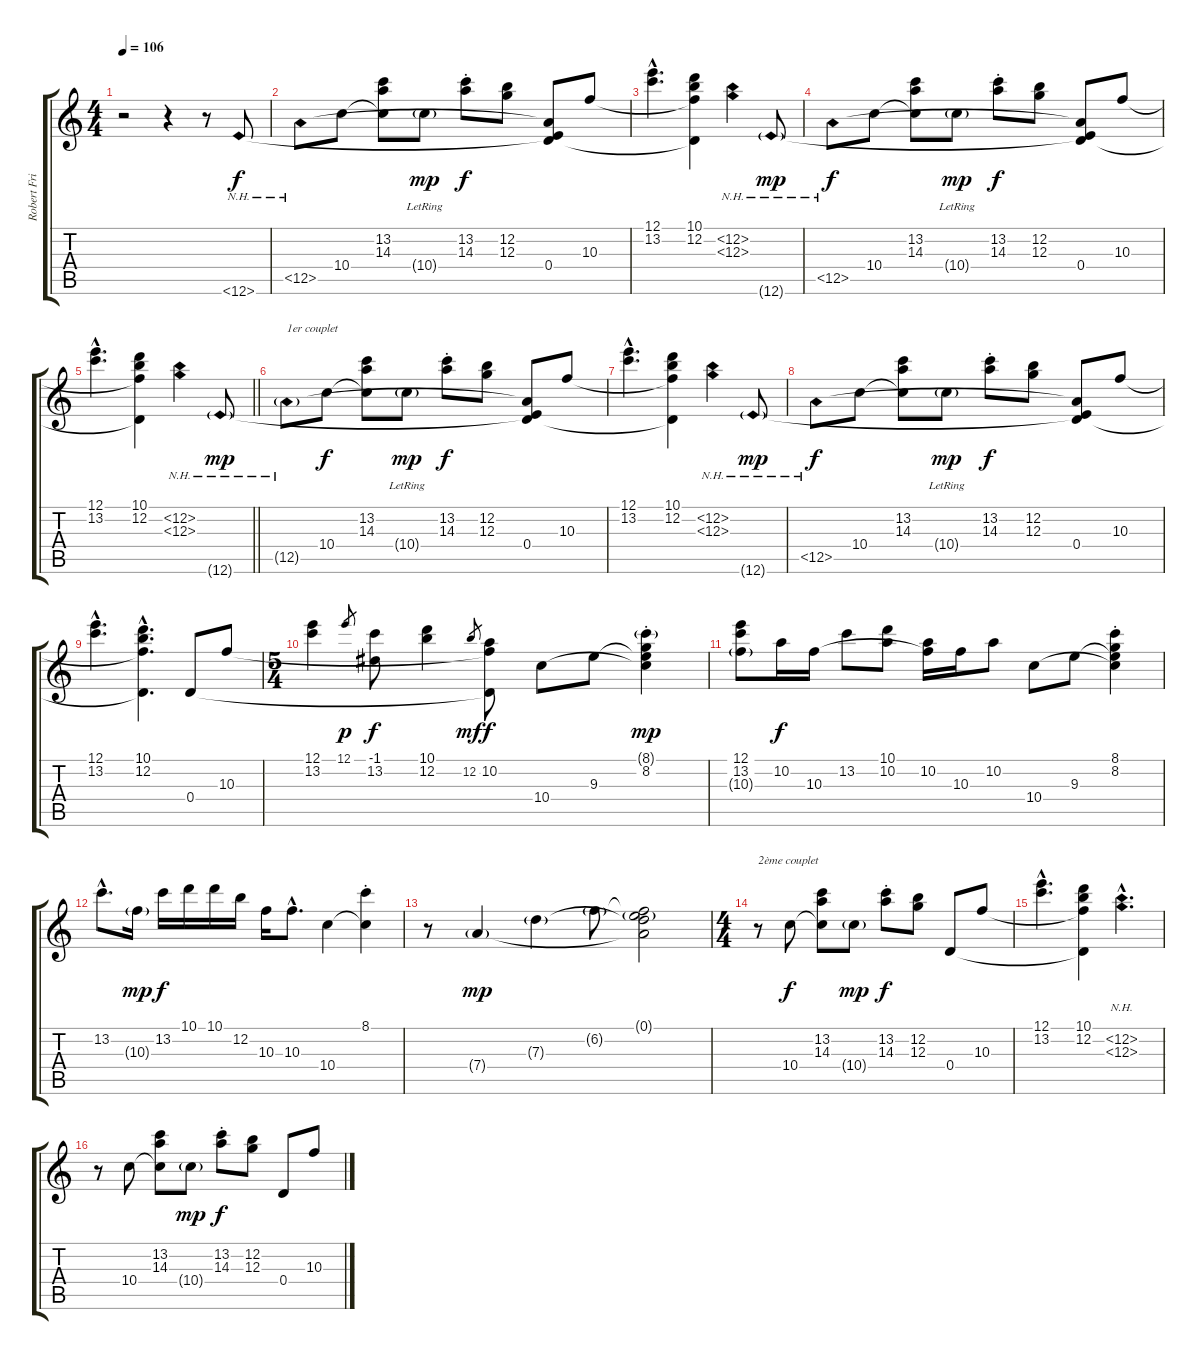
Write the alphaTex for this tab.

\track ("Robert Fripp - Guitare" "Robert Fri") {instrument electricguitarjazz}
\staff {score tabs}
\tuning (E4 B3 G3 D3 A2 E2) {hide}
\ts (4 4)
\tempo 106
\clef g2
\ks c
r.2{dy f instrument electricguitarjazz} r.4 r.8 12.6{nh}.8 |
12.5{nh}.8 10.4.8 (13.2 14.3 10.4{t}).8 10.4{g lr}.8{dy mp} (13.2{st} 14.3{st}).8{dy f} (12.2 12.3).8 (0.4 12.5{t} 12.6{t}).8 10.3.8 |
(12.1{hac} 13.2{hac}).4{d} (10.1 12.2 10.3{t} 0.4{t}).4 (12.2{nh} 12.3{nh}).4 12.6{nh g}.8{dy mp} |
12.5{nh}.8{dy f} 10.4.8 (13.2 14.3 10.4{t}).8 10.4{g lr}.8{dy mp} (13.2{st} 14.3{st}).8{dy f} (12.2 12.3).8 (0.4 12.5{t} 12.6{t}).8 10.3.8 |
\barLineRight lightlight
(12.1{hac} 13.2{hac}).4{d} (10.1 12.2 10.3{t} 0.4{t}).4 (12.2{nh} 12.3{nh}).4 12.6{nh g}.8{dy mp} |
12.5{nh g}.8{txt "1er couplet"} 10.4.8{dy f} (13.2 14.3 10.4{t}).8 10.4{g lr}.8{dy mp} (13.2{st} 14.3{st}).8{dy f} (12.2 12.3).8 (0.4 12.5{t} 12.6{t}).8 10.3.8 |
(12.1{hac} 13.2{hac}).4{d} (10.1 12.2 10.3{t} 0.4{t}).4 (12.2{nh} 12.3{nh}).4 12.6{nh g}.8{dy mp} |
12.5{nh}.8{dy f} 10.4.8 (13.2 14.3 10.4{t}).8 10.4{g lr}.8{dy mp} (13.2{st} 14.3{st}).8{dy f} (12.2 12.3).8 (0.4 12.5{t} 12.6{t}).8 10.3.8 |
(12.1{hac} 13.2{hac}).4{d} (10.1{hac} 12.2{hac} 10.3{hac t} 0.4{hac t}).4{d} 0.4.8 10.3.8 |
\ts (5 4)
(12.1 13.2).4 12.1.8{gr dy p} (-1.1 13.2).8{dy f} (10.1 12.2).4 12.2.8{gr dy mf} (10.2 10.3{t} 0.4{t}).8{dy f} 10.4.8 9.3.8 (8.1{g st} 8.2{st} 9.3{t} 10.4{t}).4{dy mp} |
(12.1 13.2 10.3{g}).8 10.2.16{dy f} 10.3.16 13.2.8 (10.1 10.2).8 (10.2 10.3{t}).16 10.3.16 10.2.8 10.4.8 9.3.8 (8.1{st} 8.2{st} 9.3{t} 10.4{t}).4 |
13.2{hac}.8{d} 10.3{g}.16{dy mp} 13.2.16{dy f} 10.1.16 10.1.16 12.2.16 10.3.16 10.3{hac}.8{d} 10.4.4 (8.1{st} 10.4{t}).4 |
r.8 7.4{g}.4{dy mp} 7.3{g}.4 6.2{g}.8 (0.1{g} 6.2{t} 7.3{t} 7.4{t}).2 |
\ts (4 4)
r.8{txt "2ème couplet"} 10.4.8{dy f} (13.2 14.3 10.4{t}).8 10.4{g}.8{dy mp} (13.2{st} 14.3{st}).8{dy f} (12.2 12.3).8 0.4.8 10.3.8 |
(12.1{hac} 13.2{hac}).4{d} (10.1 12.2 10.3{t} 0.4{t}).4 (12.2{nh hac} 12.3{nh hac}).4{d} |
r.8 10.4.8 (13.2 14.3 10.4{t}).8 10.4{g}.8{dy mp} (13.2{st} 14.3{st}).8{dy f} (12.2 12.3).8 0.4.8 10.3.8
